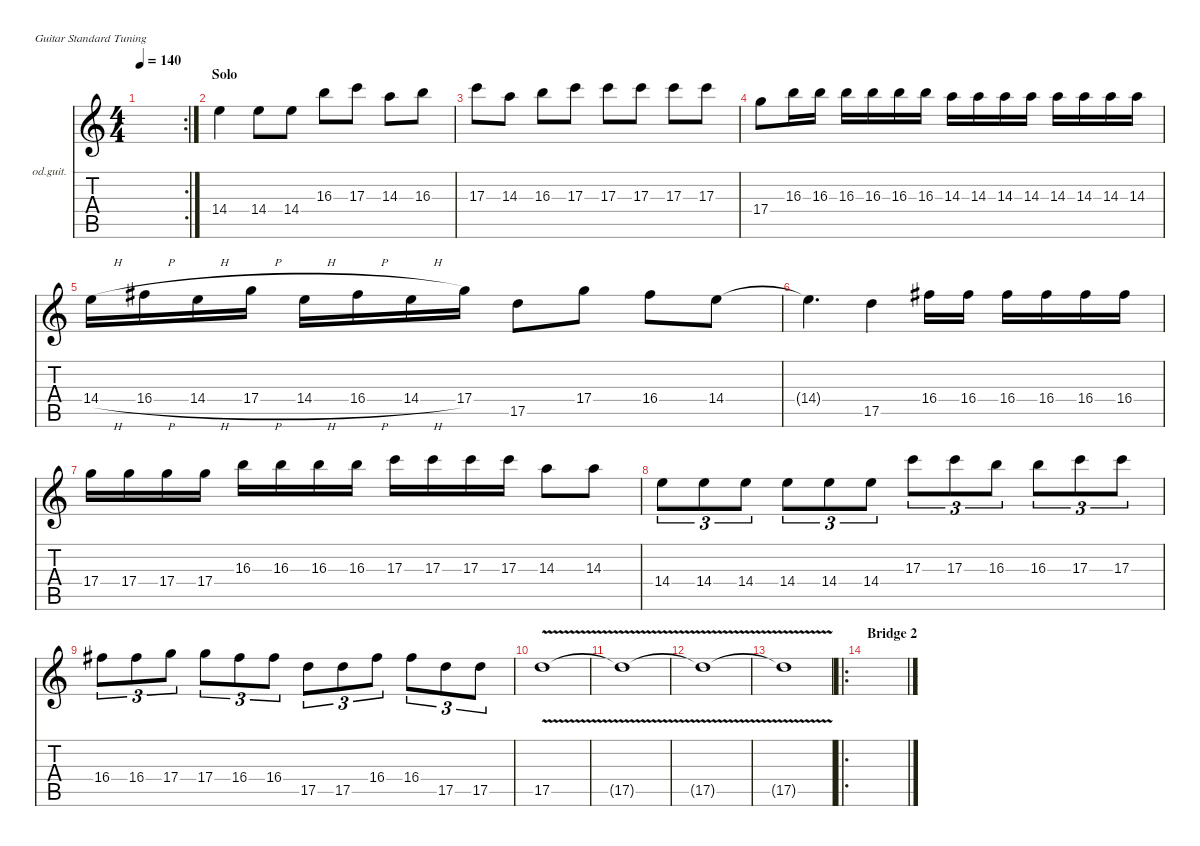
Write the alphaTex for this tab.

\defaultSystemsLayout 4
\hideDynamics
\bracketExtendMode nobrackets
\firstSystemTrackNameOrientation horizontal
\otherSystemsTrackNameOrientation horizontal
\track ("Solo Guitar" "od.guit.") {instrument overdrivenguitar}
\staff {score tabs}
\tuning (E4 B3 G3 D3 A2 E2)
\rc 2
\ts (4 4)
\tempo 140
\clef g2
\ks c
|
\section ("" "Solo")
14.4.4 14.4.8 14.4.8 16.3.8 17.3.8 14.3.8 16.3.8 |
17.3.8 14.3.8 16.3.8 17.3.8 17.3.8 17.3.8 17.3.8 17.3.8 |
17.4.8 16.3.16 16.3.16 16.3.16 16.3.16 16.3.16 16.3.16 14.3.16 14.3.16 14.3.16 14.3.16 14.3.16 14.3.16 14.3.16 14.3.16 |
14.4{h}.16 16.4{h acc #}.16 14.4{h}.16 17.4{h}.16 14.4{h}.16 16.4{h acc #}.16 14.4{h}.16 17.4.16 17.5.8 17.4.8 16.4{acc #}.8 14.4.8 |
14.4{t}.4{d} 17.5.4 16.4{acc #}.16 16.4{acc #}.16 16.4{acc #}.16 16.4{acc #}.16 16.4{acc #}.16 16.4{acc #}.16 |
17.4.16 17.4.16 17.4.16 17.4.16 16.3.16 16.3.16 16.3.16 16.3.16 17.3.16 17.3.16 17.3.16 17.3.16 14.3.8 14.3.8 |
14.4.8{tu (3 2)} 14.4.8{tu (3 2)} 14.4.8{tu (3 2)} 14.4.8{tu (3 2)} 14.4.8{tu (3 2)} 14.4.8{tu (3 2)} 17.3.8{tu (3 2)} 17.3.8{tu (3 2)} 16.3.8{tu (3 2)} 16.3.8{tu (3 2)} 17.3.8{tu (3 2)} 17.3.8{tu (3 2)} |
16.4{acc #}.8{tu (3 2)} 16.4{acc #}.8{tu (3 2)} 17.4.8{tu (3 2)} 17.4.8{tu (3 2)} 16.4{acc #}.8{tu (3 2)} 16.4{acc #}.8{tu (3 2)} 17.5.8{tu (3 2)} 17.5.8{tu (3 2)} 16.4{acc #}.8{tu (3 2)} 16.4{acc #}.8{tu (3 2)} 17.5.8{tu (3 2)} 17.5.8{tu (3 2)} |
17.5{v}.1{dy mf} |
17.5{v t}.1 |
17.5{v t}.1 |
17.5{v t}.1 |
\ro
\section ("" "Bridge 2")
